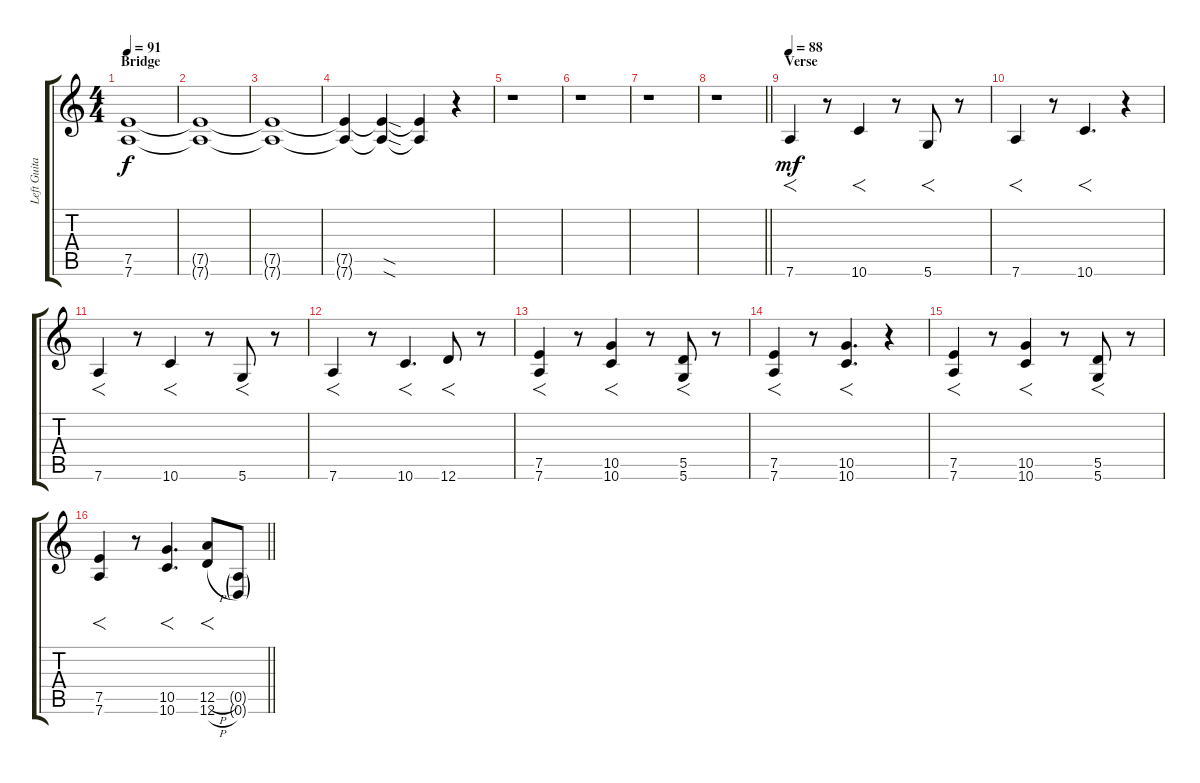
\track ("Left Guitar" "Left Guita") {instrument distortionguitar}
\staff {score tabs}
\tuning (E4 B3 G3 D3 A2 D2) {hide}
\ts (4 4)
\section ("" "Bridge")
\tempo 91
\clef g2
\ks c
(7.5 7.6).1{dy f volume 0} |
(7.5{t} 7.6{t}).1 |
(7.5{t} 7.6{t}).1 |
(7.5{t} 7.6{t}).4 (7.5{sod t} 7.6{sod t}).4 (7.5{t} 7.6{t}).4 r.4 |
r.1 |
r.1 |
r.1 |
\barLineRight lightlight
r.1{volume 13} |
\section ("" "Verse")
\tempo 88
7.6.4{f dy mf} r.8 10.6.4{f} r.8 5.6.8{f} r.8 |
7.6.4{f} r.8 10.6.4{f d} r.4 |
7.6.4{f} r.8 10.6.4{f} r.8 5.6.8{f} r.8 |
7.6.4{f} r.8 10.6.4{f d} 12.6.8{f} r.8 |
(7.5 7.6).4{f} r.8 (10.5 10.6).4{f} r.8 (5.5 5.6).8{f} r.8 |
(7.5 7.6).4{f} r.8 (10.5 10.6).4{f d} r.4 |
(7.5 7.6).4{f} r.8 (10.5 10.6).4{f} r.8 (5.5 5.6).8{f} r.8 |
\barLineRight lightlight
(7.5 7.6).4{f} r.8 (10.5 10.6).4{f d} (12.5{h} 12.6{h}).8{f} (0.5{g} 0.6{g}).8
